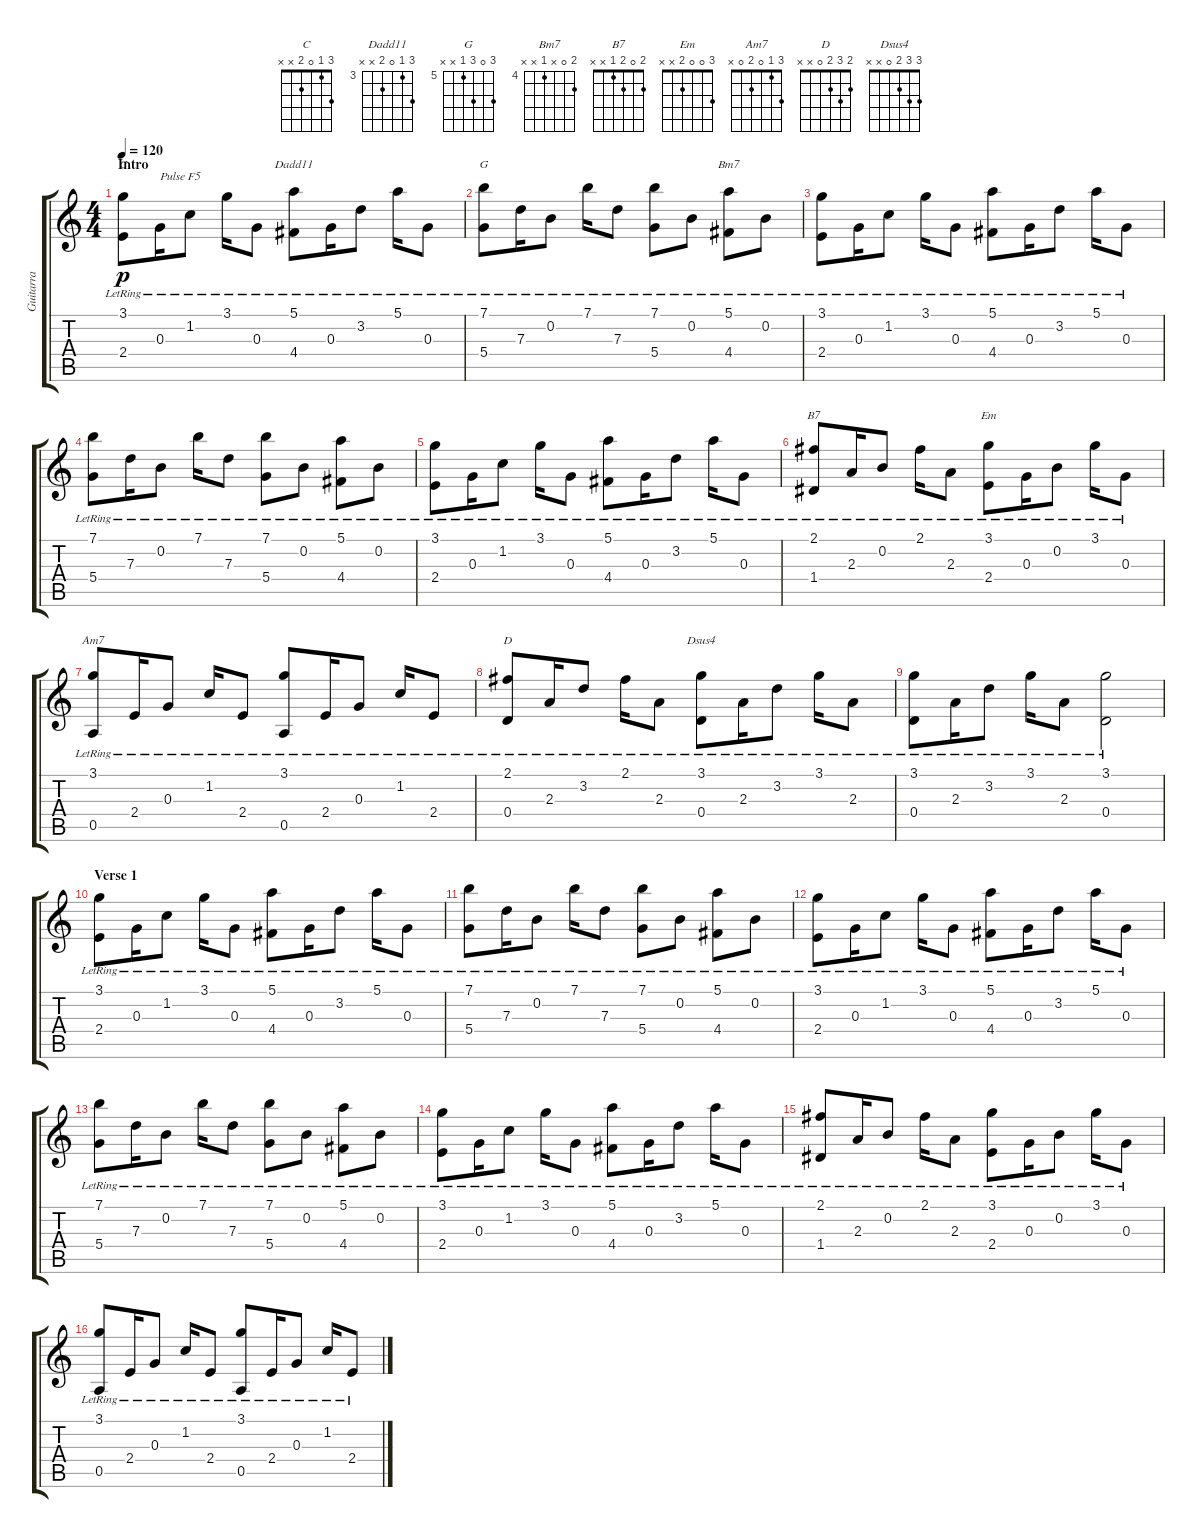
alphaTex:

\track ("Guitarra" "Guitarra") {instrument acousticguitarnylon}
\staff {score tabs}
\tuning (E4 B3 G3 D3 A2 E2) {hide}
\chord ("C" 3 1 0 2 x x)
\chord ("Dadd11" 5 3 0 4 x x) {firstfret 3}
\chord ("G" 7 0 7 5 x x) {firstfret 5}
\chord ("Bm7" 5 0 x 4 x x) {firstfret 4}
\chord ("B7" 2 0 2 1 x x)
\chord ("Em" 3 0 0 2 x x)
\chord ("Am7" 3 1 0 2 0 x)
\chord ("D" 2 3 2 0 x x)
\chord ("Dsus4" 3 3 2 0 x x)
\ts (4 4)
\section ("" "Intro")
\tempo 120
\clef g2
\ks c
(3.1{lr} 2.4{lr}).8{ch "C" dy p instrument acousticguitarnylon} 0.3{lr}.16{txt "Pulse F5"} 1.2{lr}.8 3.1{lr}.16 0.3{lr}.8 (5.1{lr} 4.4{lr}).8{ch "Dadd11"} 0.3{lr}.16 3.2{lr}.8 5.1{lr}.16 0.3{lr}.8 |
(7.1{lr} 5.4{lr}).8{ch "G"} 7.3{lr}.16 0.2{lr}.8 7.1{lr}.16 7.3{lr}.8 (7.1{lr} 5.4{lr}).8 0.2{lr}.8 (5.1{lr} 4.4{lr}).8{ch "Bm7"} 0.2{lr}.8 |
(3.1{lr} 2.4{lr}).8 0.3{lr}.16 1.2{lr}.8 3.1{lr}.16 0.3{lr}.8 (5.1{lr} 4.4{lr}).8 0.3{lr}.16 3.2{lr}.8 5.1{lr}.16 0.3{lr}.8 |
(7.1{lr} 5.4{lr}).8 7.3{lr}.16 0.2{lr}.8 7.1{lr}.16 7.3{lr}.8 (7.1{lr} 5.4{lr}).8 0.2{lr}.8 (5.1{lr} 4.4{lr}).8 0.2{lr}.8 |
(3.1{lr} 2.4{lr}).8 0.3{lr}.16 1.2{lr}.8 3.1{lr}.16 0.3{lr}.8 (5.1{lr} 4.4{lr}).8 0.3{lr}.16 3.2{lr}.8 5.1{lr}.16 0.3{lr}.8 |
(2.1{lr} 1.4{lr}).8{ch "B7"} 2.3{lr}.16 0.2{lr}.8 2.1{lr}.16 2.3{lr}.8 (3.1{lr} 2.4{lr}).8{ch "Em"} 0.3{lr}.16 0.2{lr}.8 3.1{lr}.16 0.3{lr}.8 |
(3.1{lr} 0.5{lr}).8{ch "Am7"} 2.4{lr}.16 0.3{lr}.8 1.2{lr}.16 2.4{lr}.8 (3.1{lr} 0.5{lr}).8 2.4{lr}.16 0.3{lr}.8 1.2{lr}.16 2.4{lr}.8 |
(2.1{lr} 0.4{lr}).8{ch "D"} 2.3{lr}.16 3.2{lr}.8 2.1{lr}.16 2.3{lr}.8 (3.1{lr} 0.4{lr}).8{ch "Dsus4"} 2.3{lr}.16 3.2{lr}.8 3.1{lr}.16 2.3{lr}.8 |
(3.1{lr} 0.4{lr}).8 2.3{lr}.16 3.2{lr}.8 3.1{lr}.16 2.3{lr}.8 (3.1{lr} 0.4{lr}).2 |
\section ("" "Verse 1")
(3.1{lr} 2.4{lr}).8 0.3{lr}.16 1.2{lr}.8 3.1{lr}.16 0.3{lr}.8 (5.1{lr} 4.4{lr}).8 0.3{lr}.16 3.2{lr}.8 5.1{lr}.16 0.3{lr}.8 |
(7.1{lr} 5.4{lr}).8 7.3{lr}.16 0.2{lr}.8 7.1{lr}.16 7.3{lr}.8 (7.1{lr} 5.4{lr}).8 0.2{lr}.8 (5.1{lr} 4.4{lr}).8 0.2{lr}.8 |
(3.1{lr} 2.4{lr}).8 0.3{lr}.16 1.2{lr}.8 3.1{lr}.16 0.3{lr}.8 (5.1{lr} 4.4{lr}).8 0.3{lr}.16 3.2{lr}.8 5.1{lr}.16 0.3{lr}.8 |
(7.1{lr} 5.4{lr}).8 7.3{lr}.16 0.2{lr}.8 7.1{lr}.16 7.3{lr}.8 (7.1{lr} 5.4{lr}).8 0.2{lr}.8 (5.1{lr} 4.4{lr}).8 0.2{lr}.8 |
(3.1{lr} 2.4{lr}).8 0.3{lr}.16 1.2{lr}.8 3.1{lr}.16 0.3{lr}.8 (5.1{lr} 4.4{lr}).8 0.3{lr}.16 3.2{lr}.8 5.1{lr}.16 0.3{lr}.8 |
(2.1{lr} 1.4{lr}).8 2.3{lr}.16 0.2{lr}.8 2.1{lr}.16 2.3{lr}.8 (3.1{lr} 2.4{lr}).8 0.3{lr}.16 0.2{lr}.8 3.1{lr}.16 0.3{lr}.8 |
(3.1{lr} 0.5{lr}).8 2.4{lr}.16 0.3{lr}.8 1.2{lr}.16 2.4{lr}.8 (3.1{lr} 0.5{lr}).8 2.4{lr}.16 0.3{lr}.8 1.2{lr}.16 2.4{lr}.8
